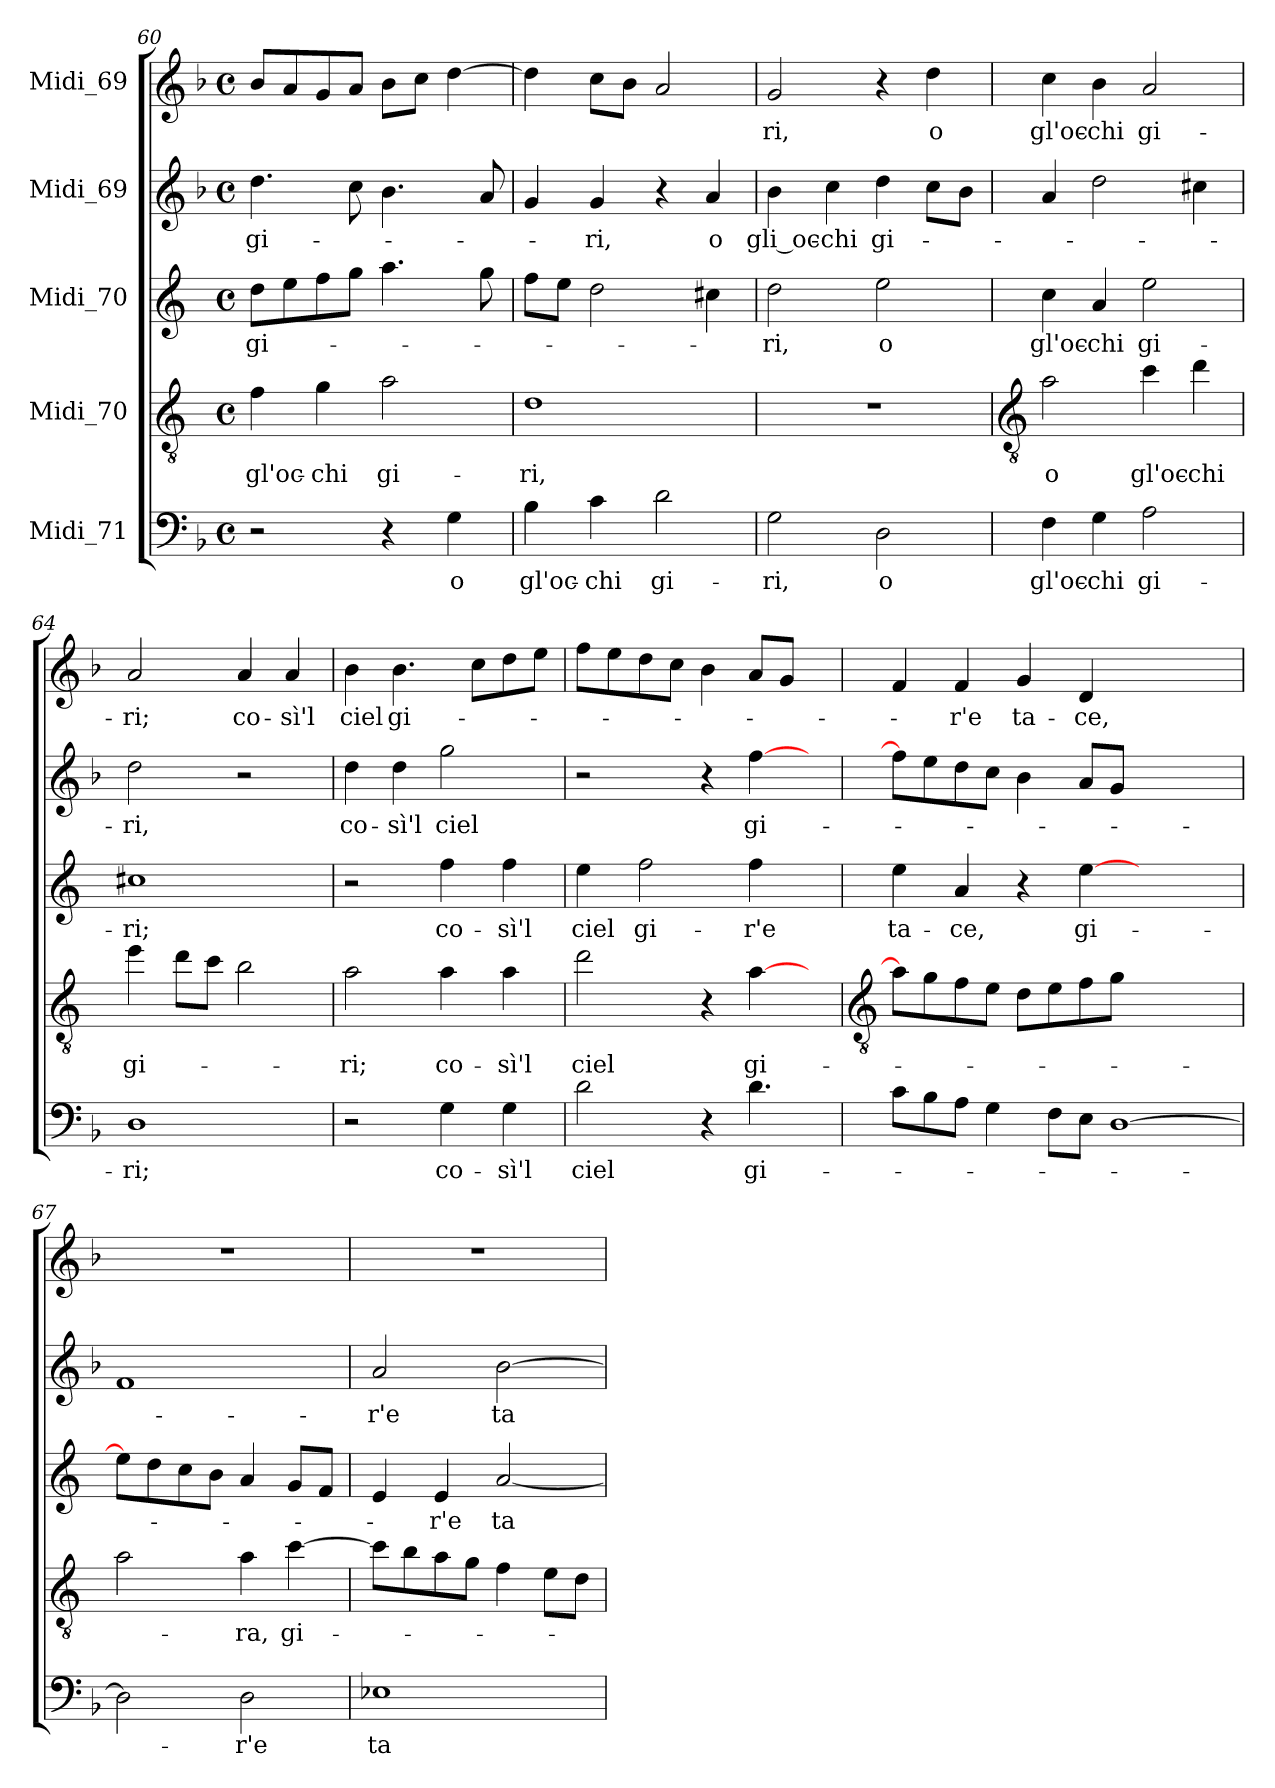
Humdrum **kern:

**kern	**text	**kern	**text	**kern	**text	**kern	**text	**kern	**text
*part5	*part5	*part4	*part4	*part3	*part3	*part2	*part2	*part1	*part1
*staff5	*staff5	*staff4	*staff4	*staff3	*staff3	*staff2	*staff2	*staff1	*staff1
*I"Midi_71	*	*I"Midi_70	*	*I"Midi_70	*	*I"Midi_69	*	*I"Midi_69	*
*clefF4	*	*clefGv2	*	*clefG2	*	*clefG2	*	*clefG2	*
*	*	*ITrd4c7	*	*ITrd4c7	*	*	*	*	*
*k[b-]	*	*k[b-]	*	*k[b-]	*	*k[b-]	*	*k[b-]	*
*F:	*	*F:	*	*F:	*	*F:	*	*F:	*
*M4/4	*	*M4/4	*	*M4/4	*	*M4/4	*	*M4/4	*
*met(c)	*	*met(c)	*	*met(c)	*	*met(c)	*	*met(c)	*
=60	=60	=60	=60	=60	=60	=60	=60	=60	=60
!	!	!	!LO:LY:b	!	!LO:LY:b	!	!LO:LY:b	!	!
2r	.	4B-	gl'oc-	8gL	gi-	4.dd	gi-	8b-L	.
.	.	.	.	8a	.	.	.	8a	.
!	!	!	!LO:LY:b	!	!	!	!	!	!
.	.	4c	-chi	8b-	.	.	.	8g	.
.	.	.	.	8ccJ	.	8cc	.	8aJ	.
!	!	!	!LO:LY:b	!	!	!	!	!	!
4r	.	2d	gi-	4.dd	.	4.b-	.	8b-L	.
.	.	.	.	.	.	.	.	8ccJ	.
!	!LO:LY:b	!	!	!	!	!	!	!	!
4G	o	.	.	.	.	.	.	[4dd	.
.	.	.	.	8cc	.	8a	.	.	.
=61	=61	=61	=61	=61	=61	=61	=61	=61	=61
!	!LO:LY:b	!	!LO:LY:b	!	!	!	!	!	!
4B-	gl'oc-	1G	-ri,	8b-L	.	4g	.	4dd]	.
.	.	.	.	8aJ	.	.	.	.	.
!	!LO:LY:b	!	!	!	!	!	!LO:LY:b	!	!
4c	-chi	.	.	2g	.	4g	-ri,	8ccL	.
.	.	.	.	.	.	.	.	8b-J	.
!	!LO:LY:b	!	!	!	!	!	!	!	!
2d	gi-	.	.	.	.	4r	.	2a	.
!	!	!	!	!	!	!	!LO:LY:b	!	!
.	.	.	.	4f#X	.	4a	o	.	.
!!LO:LB:g=z
=62	=62	=62	=62	=62	=62	=62	=62	=62	=62
!	!LO:LY:b	!	!	!	!LO:LY:b	!	!LO:LY:b	!	!LO:LY:b
2G	-ri,	1r	.	2g	-ri,	4b-	gli_oc-	2g	-ri,
!	!	!	!	!	!	!	!LO:LY:b	!	!
.	.	.	.	.	.	4cc	-chi	.	.
!	!LO:LY:b	!	!	!	!LO:LY:b	!	!LO:LY:b	!	!
2D	o	.	.	2a	o	4dd	gi-	4r	.
!	!	!	!	!	!	!	!	!	!LO:LY:b
.	.	.	.	.	.	8ccL	.	4dd	o
.	.	.	.	.	.	8b-J	.	.	.
!!LO:LB:g=z
=63	=63	=63	=63	=63	=63	=63	=63	=63	=63
*	*	*clefGv2	*	*	*	*	*	*	*
!	!LO:LY:b	!	!LO:LY:b	!	!LO:LY:b	!	!	!	!LO:LY:b
4F	gl'oc-	2d	o	4f	gl'oc-	4a	.	4cc	gl'oc-
!	!LO:LY:b	!	!	!	!LO:LY:b	!	!	!	!LO:LY:b
4G	-chi	.	.	4d	-chi	2dd	.	4b-	-chi
!	!LO:LY:b	!	!LO:LY:b	!	!LO:LY:b	!	!	!	!LO:LY:b
2A	gi-	4f	gl'oc-	2a	gi-	.	.	2a	gi-
!	!	!	!LO:LY:b	!	!	!	!	!	!
.	.	4g	-chi	.	.	4cc#X	.	.	.
=64	=64	=64	=64	=64	=64	=64	=64	=64	=64
!	!LO:LY:b	!	!LO:LY:b	!	!LO:LY:b	!	!LO:LY:b	!	!LO:LY:b
1D	-ri;	4a	gi-	1f#X	-ri;	2dd	-ri,	2a	-ri;
.	.	8gL	.	.	.	.	.	.	.
.	.	8fJ	.	.	.	.	.	.	.
!	!	!	!	!	!	!	!	!	!LO:LY:b
.	.	2e	.	.	.	2r	.	4a	co-
!	!	!	!	!	!	!	!	!	!LO:LY:b
.	.	.	.	.	.	.	.	4a	-sì'l
=65	=65	=65	=65	=65	=65	=65	=65	=65	=65
!	!	!	!LO:LY:b	!	!	!	!LO:LY:b	!	!LO:LY:b
2r	.	2d	-ri;	2r	.	4dd	co-	4b-	ciel
!	!	!	!	!	!	!	!LO:LY:b	!	!LO:LY:b
.	.	.	.	.	.	4dd	-sì'l	4.b-	gi-
!	!LO:LY:b	!	!LO:LY:b	!	!LO:LY:b	!	!LO:LY:b	!	!
4G	co-	4d	co-	4b-	co-	2gg	ciel	.	.
.	.	.	.	.	.	.	.	8ccL	.
!	!LO:LY:b	!	!LO:LY:b	!	!LO:LY:b	!	!	!	!
4G	-sì'l	4d	-sì'l	4b-	-sì'l	.	.	8dd	.
.	.	.	.	.	.	.	.	8eeJ	.
!!LO:LB:g=z
=66	=66	=66	=66	=66	=66	=66	=66	=66	=66
!	!LO:LY:b	!	!LO:LY:b	!	!LO:LY:b	!	!	!	!
2d	ciel	2g	ciel	4a	ciel	2r	.	8ffL	.
.	.	.	.	.	.	.	.	8ee	.
!	!	!	!	!	!LO:LY:b	!	!	!	!
.	.	.	.	2b-	gi-	.	.	8dd	.
.	.	.	.	.	.	.	.	8ccJ	.
4r	.	4r	.	.	.	4r	.	4b-	.
!	!LO:LY:b	!	!LO:LY:b	!	!LO:LY:b	!	!LO:LY:b	!	!
4.d	gi-	[4d	gi-	4b-	-r'e	[4ff	gi-	8aL	.
.	.	.	.	.	.	.	.	8gJ	.
.	.	8ryy	.	8ryy	.	8ryy	.	8ryy	.
!!LO:LB:g=z
=66A	=66A	=66A	=66A	=66A	=66A	=66A	=66A	=66A	=66A
*	*	*clefGv2	*	*	*	*	*	*	*
!	!	!	!	!	!LO:LY:b	!	!	!	!
8cL	.	8dL]	.	4a	ta-	8ffL]	.	4f	.
8B-	.	8c	.	.	.	8ee	.	.	.
!	!	!	!	!	!LO:LY:b	!	!	!	!LO:LY:b
8AJ	.	8B-	.	4d	-ce,	8dd	.	4f	-r'e
4G	.	8AJ	.	.	.	8ccJ	.	.	.
!	!	!	!	!	!	!	!	!	!LO:LY:b
.	.	8GL	.	4r	.	4b-	.	4g	ta-
8FL	.	8A	.	.	.	.	.	.	.
!	!	!	!	!	!LO:LY:b	!	!	!	!LO:LY:b
8EJ	.	8B-	.	[4a	gi-	8aL	.	4d	-ce,
[1D	.	8cJ	.	.	.	8gJ	.	.	.
.	.	2..ryy	.	2..ryy	.	2..ryy	.	2..ryy	.
!!LO:LB:g=z
=67A	=67A	=67A	=67A	=67A	=67A	=67A	=67A	=67A	=67A
2D]	.	2d	.	8aL]	.	1f	.	1r	.
.	.	.	.	8g	.	.	.	.	.
.	.	.	.	8f	.	.	.	.	.
.	.	.	.	8eJ	.	.	.	.	.
!	!LO:LY:b	!	!LO:LY:b	!	!	!	!	!	!
2D	-r'e	4d	-ra,	4d	.	.	.	.	.
!	!	!	!LO:LY:b	!	!	!	!	!	!
.	.	[4f	gi-	8cL	.	.	.	.	.
.	.	.	.	8B-J	.	.	.	.	.
!!LO:LB:g=z
=68	=68	=68	=68	=68	=68	=68	=68	=68	=68
!	!LO:LY:b	!	!	!	!	!	!LO:LY:b	!	!
1E-X	ta-	8fL]	.	4A	.	2a	-r'e	1r	.
.	.	8e	.	.	.	.	.	.	.
!	!	!	!	!	!LO:LY:b	!	!	!	!
.	.	8d	.	4A	-r'e	.	.	.	.
.	.	8cJ	.	.	.	.	.	.	.
!	!	!	!	!	!LO:LY:b	!	!LO:LY:b	!	!
.	.	4B-	.	[2d	ta-	[2b-	ta-	.	.
.	.	8AL	.	.	.	.	.	.	.
.	.	8GJ	.	.	.	.	.	.	.
=	=	=	=	=	=	=	=	=	=
*-	*-	*-	*-	*-	*-	*-	*-	*-	*-
